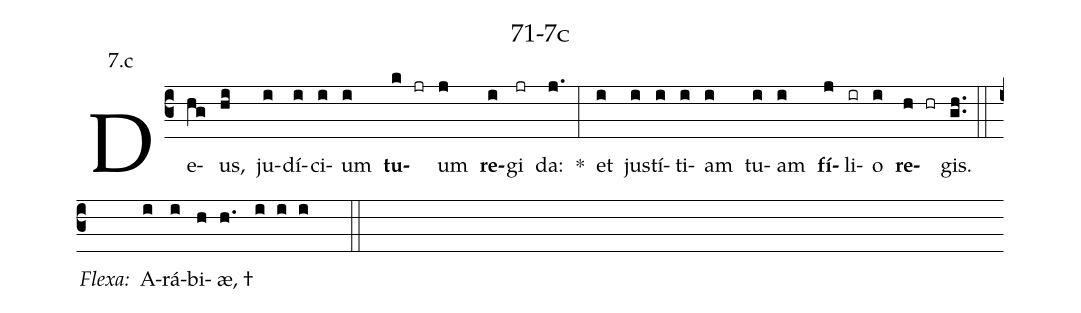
name: 71-7c;
annotation: 7.c;
%%
(c3) De(hg)us,(hi) ju(i)dí(i)ci(i)um(i) <b>tu</b>(k jr)um(j) <b>re</b>(i)gi(jr) da:(j.) *(:) et(i) jus(i)tí(i)ti(i)am(i) tu(i)am(i) <b>fí</b>(j)li(ir)o(i) <b>re</b>(h hr)gis.(gh..) (::)
<i>Flexa:</i>(////)  A(i)rá(i)bi(h)æ, †(h.// i i i  ::)
